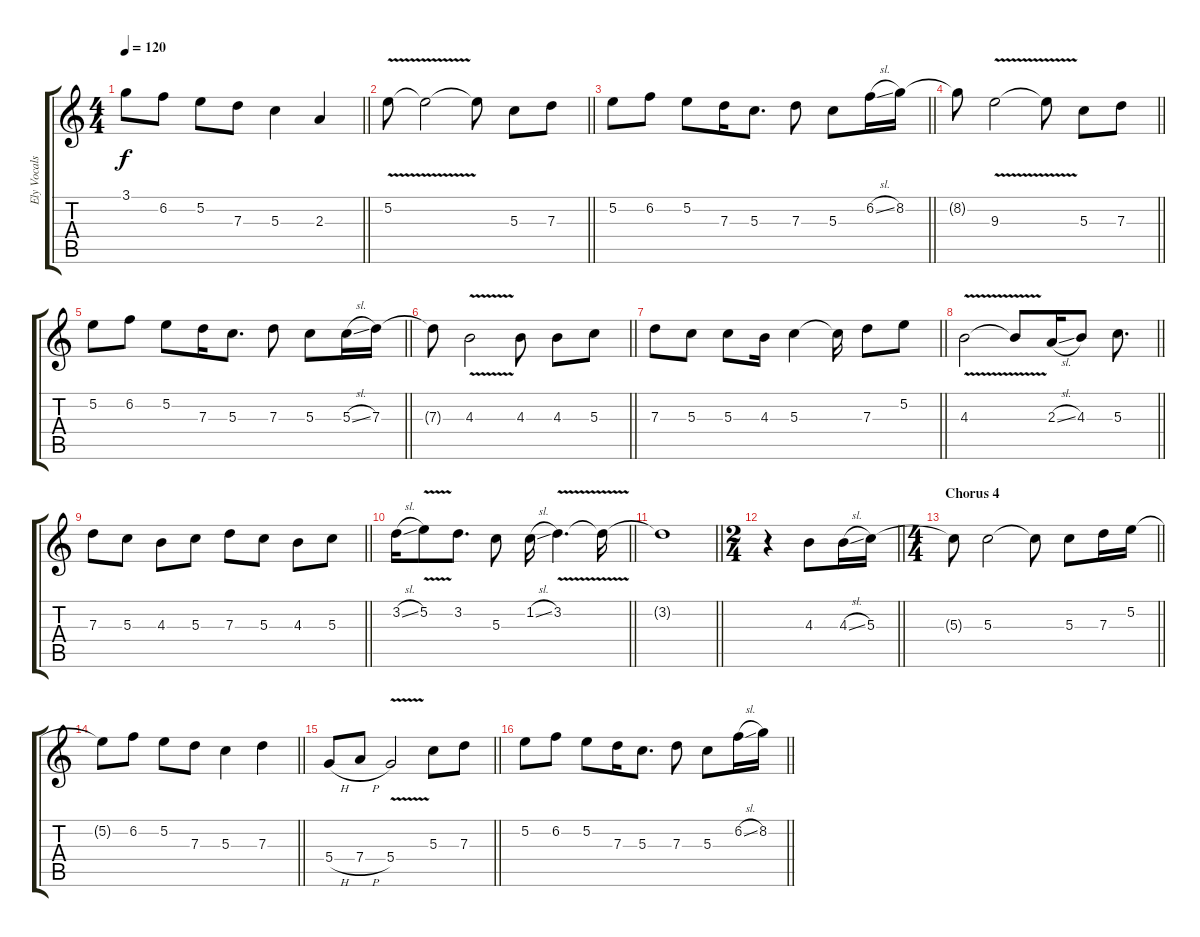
\track ("Ely Vocals" "Ely Vocals") {instrument acousticguitarsteel}
\staff {score tabs}
\tuning (E4 B3 G3 D3 A2 E2) {hide}
\ts (4 4)
\tempo 120
\clef g2
\barLineRight lightlight
\ks c
3.1{t}.8{dy f} 6.2.8 5.2.8 7.3.8 5.3.4 2.3.4 |
\barLineRight lightlight
5.2{v}.8 5.2{t}.2 5.2{t}.8 5.3.8 7.3.8 |
\barLineRight lightlight
5.2.8 6.2.8 5.2.8 7.3.16 5.3.8{d} 7.3.8 5.3.8 6.2{sl}.16 8.2.16 |
\barLineRight lightlight
8.2{t}.8 9.3{v}.2 9.3{t}.8 5.3.8 7.3.8 |
\barLineRight lightlight
5.2.8 6.2.8 5.2.8 7.3.16 5.3.8{d} 7.3.8 5.3.8 5.3{sl}.16 7.3.16 |
\barLineRight lightlight
7.3{t}.8 4.3{v}.2 4.3.8 4.3.8 5.3.8 |
\barLineRight lightlight
7.3.8 5.3.8 5.3.8 4.3.16 5.3.4 5.3{t}.16 7.3.8 5.2.8 |
\barLineRight lightlight
4.3{v}.2 4.3{t}.8 2.3{sl}.16 4.3.8 5.3.8{d} |
\barLineRight lightlight
7.3.8 5.3.8 4.3.8 5.3.8 7.3.8 5.3.8 4.3.8 5.3.8 |
\barLineRight lightlight
3.2{sl}.16 5.2{v}.8 3.2.8{d} 5.3.8 1.2{sl}.16 3.2{v}.4{d} 3.2{t}.16 |
\barLineRight lightlight
3.2{t}.1 |
\ts (2 4)
\barLineRight lightlight
r.4 4.3.8 4.3{sl}.16 5.3.16 |
\ts (4 4)
\section ("" "Chorus 4")
\barLineRight lightlight
5.3{t}.8 5.3.2 5.3{t}.8 5.3.8 7.3.16 5.2.16 |
\barLineRight lightlight
5.2{t}.8 6.2.8 5.2.8 7.3.8 5.3.4 7.3.4 |
\barLineRight lightlight
5.4{h}.8 7.4{h}.8 5.4{v}.2 5.3.8 7.3.8 |
\barLineRight lightlight
5.2.8 6.2.8 5.2.8 7.3.16 5.3.8{d} 7.3.8 5.3.8 6.2{sl}.16 8.2.16
